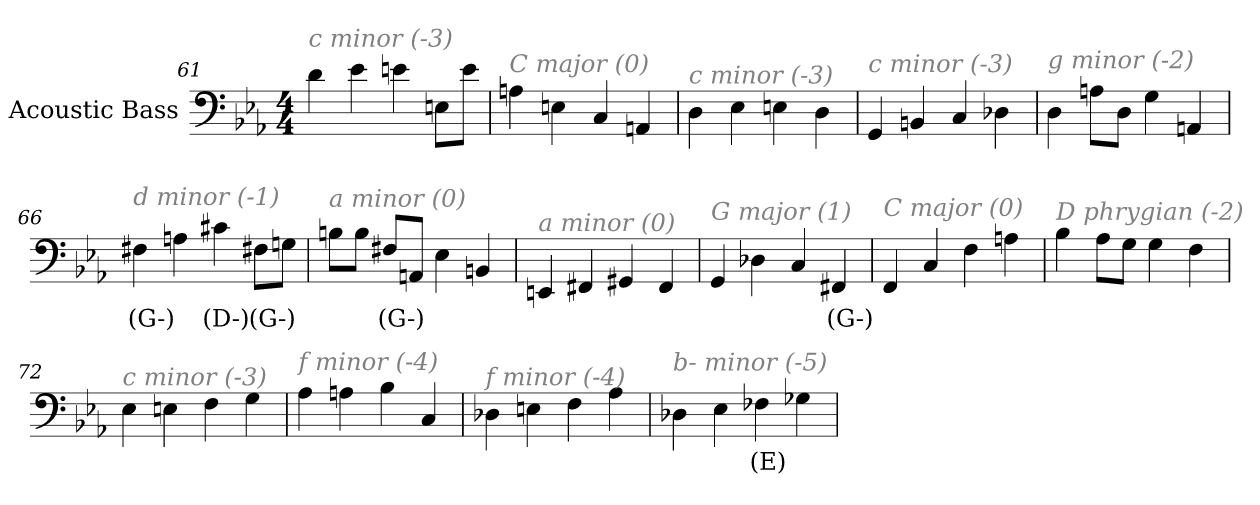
**kern	**text
*part1	*part1
*staff1	*staff1
*I"Acoustic Bass	*
*clefF4	*
*ITrd7c12	*
*k[b-e-a-]	*
*E-:	*
*M4/4	*
=61	=61
!LO:TX:i:color=#808080:t=c minor (-3)	!
4D	.
4E-	.
4En	.
8EEnL	.
8EJ	.
=62	=62
!LO:TX:i:color=#808080:t=C major (0)	!
4AAn	.
4EEn	.
4CC	.
4AAAn	.
=63	=63
!LO:TX:i:color=#808080:t=c minor (-3)	!
4DD	.
4EE-	.
4EEn	.
4DD	.
=64	=64
!LO:TX:i:color=#808080:t=c minor (-3)	!
4GGG	.
4BBBn	.
4CC	.
4DD-X	.
=65	=65
!LO:TX:i:color=#808080:t=g minor (-2)	!
4DD	.
8AAnL	.
8DDJ	.
4GG	.
4AAAn	.
=66	=66
!LO:TX:i:color=#808080:t=d minor (-1)	!
4FF#Xi	(G-)
4AAn	.
4C#Xi	(D-)
8FF#XiL	(G-)
8GGnJ	.
=67	=67
!LO:TX:i:color=#808080:t=a minor (0)	!
8BBnL	.
8BBJ	.
8FF#XiL	(G-)
8AAAnJ	.
4EE-	.
4BBBn	.
=68	=68
!LO:TX:i:color=#808080:t=a minor (0)	!
4EEEn	.
4FFF#X	.
4GGG#X	.
4FFF#	.
=69	=69
!LO:TX:i:color=#808080:t=G major (1)	!
4GGG	.
4DD-X	.
4CC	.
4FFF#Xi	(G-)
=70	=70
!LO:TX:i:color=#808080:t=C major (0)	!
4FFF	.
4CC	.
4FF	.
4AAn	.
=71	=71
!LO:TX:i:color=#808080:t=D phrygian (-2)	!
4BB-	.
8AA-L	.
8GGJ	.
4GG	.
4FF	.
=72	=72
!LO:TX:i:color=#808080:t=c minor (-3)	!
4EE-	.
4EEn	.
4FF	.
4GG	.
=73	=73
!LO:TX:i:color=#808080:t=f minor (-4)	!
4AA-	.
4AAn	.
4BB-	.
4CC	.
=74	=74
!LO:TX:i:color=#808080:t=f minor (-4)	!
4DD-X	.
4EEn	.
4FF	.
4AA-	.
=75	=75
!LO:TX:i:color=#808080:t=b- minor (-5)	!
4DD-X	.
4EE-	.
4FF-Xj	(E)
4GG-X	.
=	=
*-	*-
